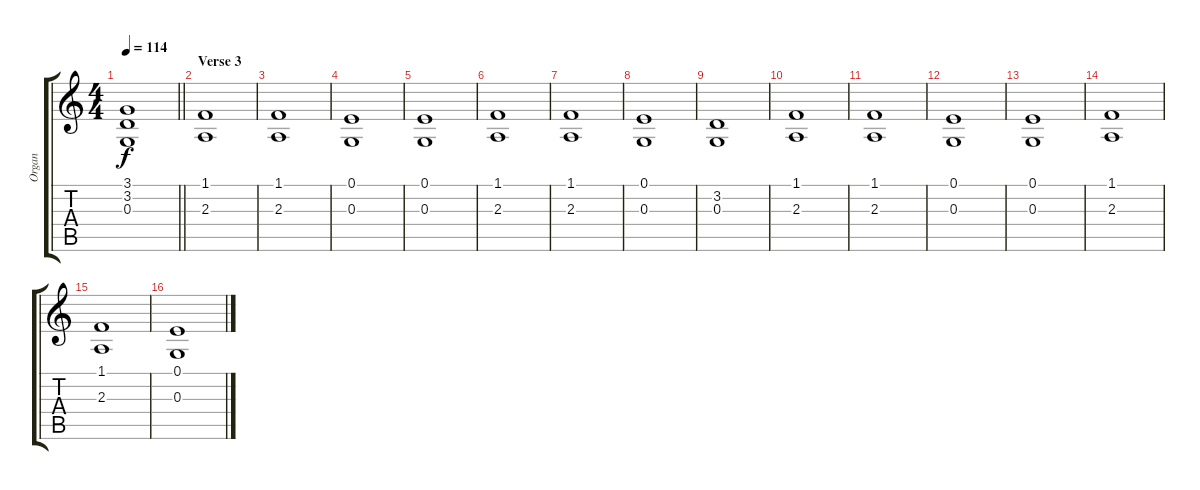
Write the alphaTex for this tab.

\track ("Organ" "Organ") {instrument percussiveorgan}
\staff {score tabs}
\tuning (E4 B3 G3 D3 A2 E2) {hide}
\ts (4 4)
\tempo 114
\clef g2
\barLineRight lightlight
\ks c
(3.1 3.2 0.3).1{dy f} |
\section ("" "Verse 3")
(1.1 2.3).1 |
(1.1 2.3).1 |
(0.1 0.3).1 |
(0.1 0.3).1 |
(1.1 2.3).1 |
(1.1 2.3).1 |
(0.1 0.3).1 |
(3.2 0.3).1 |
(1.1 2.3).1 |
(1.1 2.3).1 |
(0.1 0.3).1 |
(0.1 0.3).1 |
(1.1 2.3).1 |
(1.1 2.3).1 |
(0.1 0.3).1
